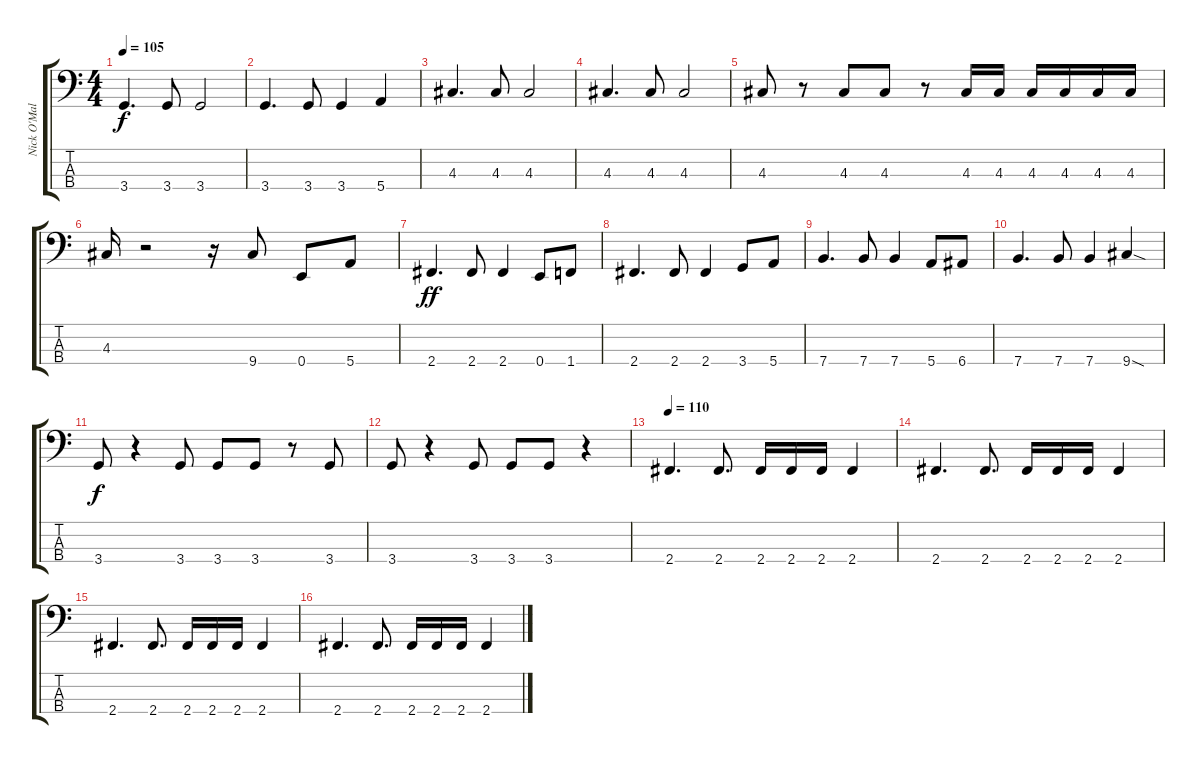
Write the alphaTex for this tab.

\track ("Nick O'Malley" "Nick O'Mal") {instrument electricbasspick}
\staff {score tabs}
\tuning (G2 D2 A1 E1) {hide}
\ts (4 4)
\tempo 105
\clef f4
\ks c
3.4.4{d dy f} 3.4.8 3.4.2 |
3.4.4{d} 3.4.8 3.4.4 5.4.4 |
4.3.4{d} 4.3.8 4.3.2 |
4.3.4{d} 4.3.8 4.3.2 |
4.3.8 r.8 4.3.8 4.3.8 r.8 4.3.16 4.3.16 4.3.16 4.3.16 4.3.16 4.3.16 |
4.3.16 r.2 r.16 9.4.8 0.4.8 5.4.8 |
2.4.4{d dy ff} 2.4.8 2.4.4 0.4.8 1.4.8 |
2.4.4{d} 2.4.8 2.4.4 3.4.8 5.4.8 |
7.4.4{d} 7.4.8 7.4.4 5.4.8 6.4.8 |
7.4.4{d} 7.4.8 7.4.4 9.4{sod}.4 |
3.4.8{dy f} r.4 3.4.8 3.4.8 3.4.8 r.8 3.4.8 |
3.4.8 r.4 3.4.8 3.4.8 3.4.8 r.4 |
\tempo 110
2.4.4{d} 2.4.8{d} 2.4.16 2.4.16 2.4.16 2.4.4 |
2.4.4{d} 2.4.8{d} 2.4.16 2.4.16 2.4.16 2.4.4 |
2.4.4{d} 2.4.8{d} 2.4.16 2.4.16 2.4.16 2.4.4 |
2.4.4{d} 2.4.8{d} 2.4.16 2.4.16 2.4.16 2.4.4
